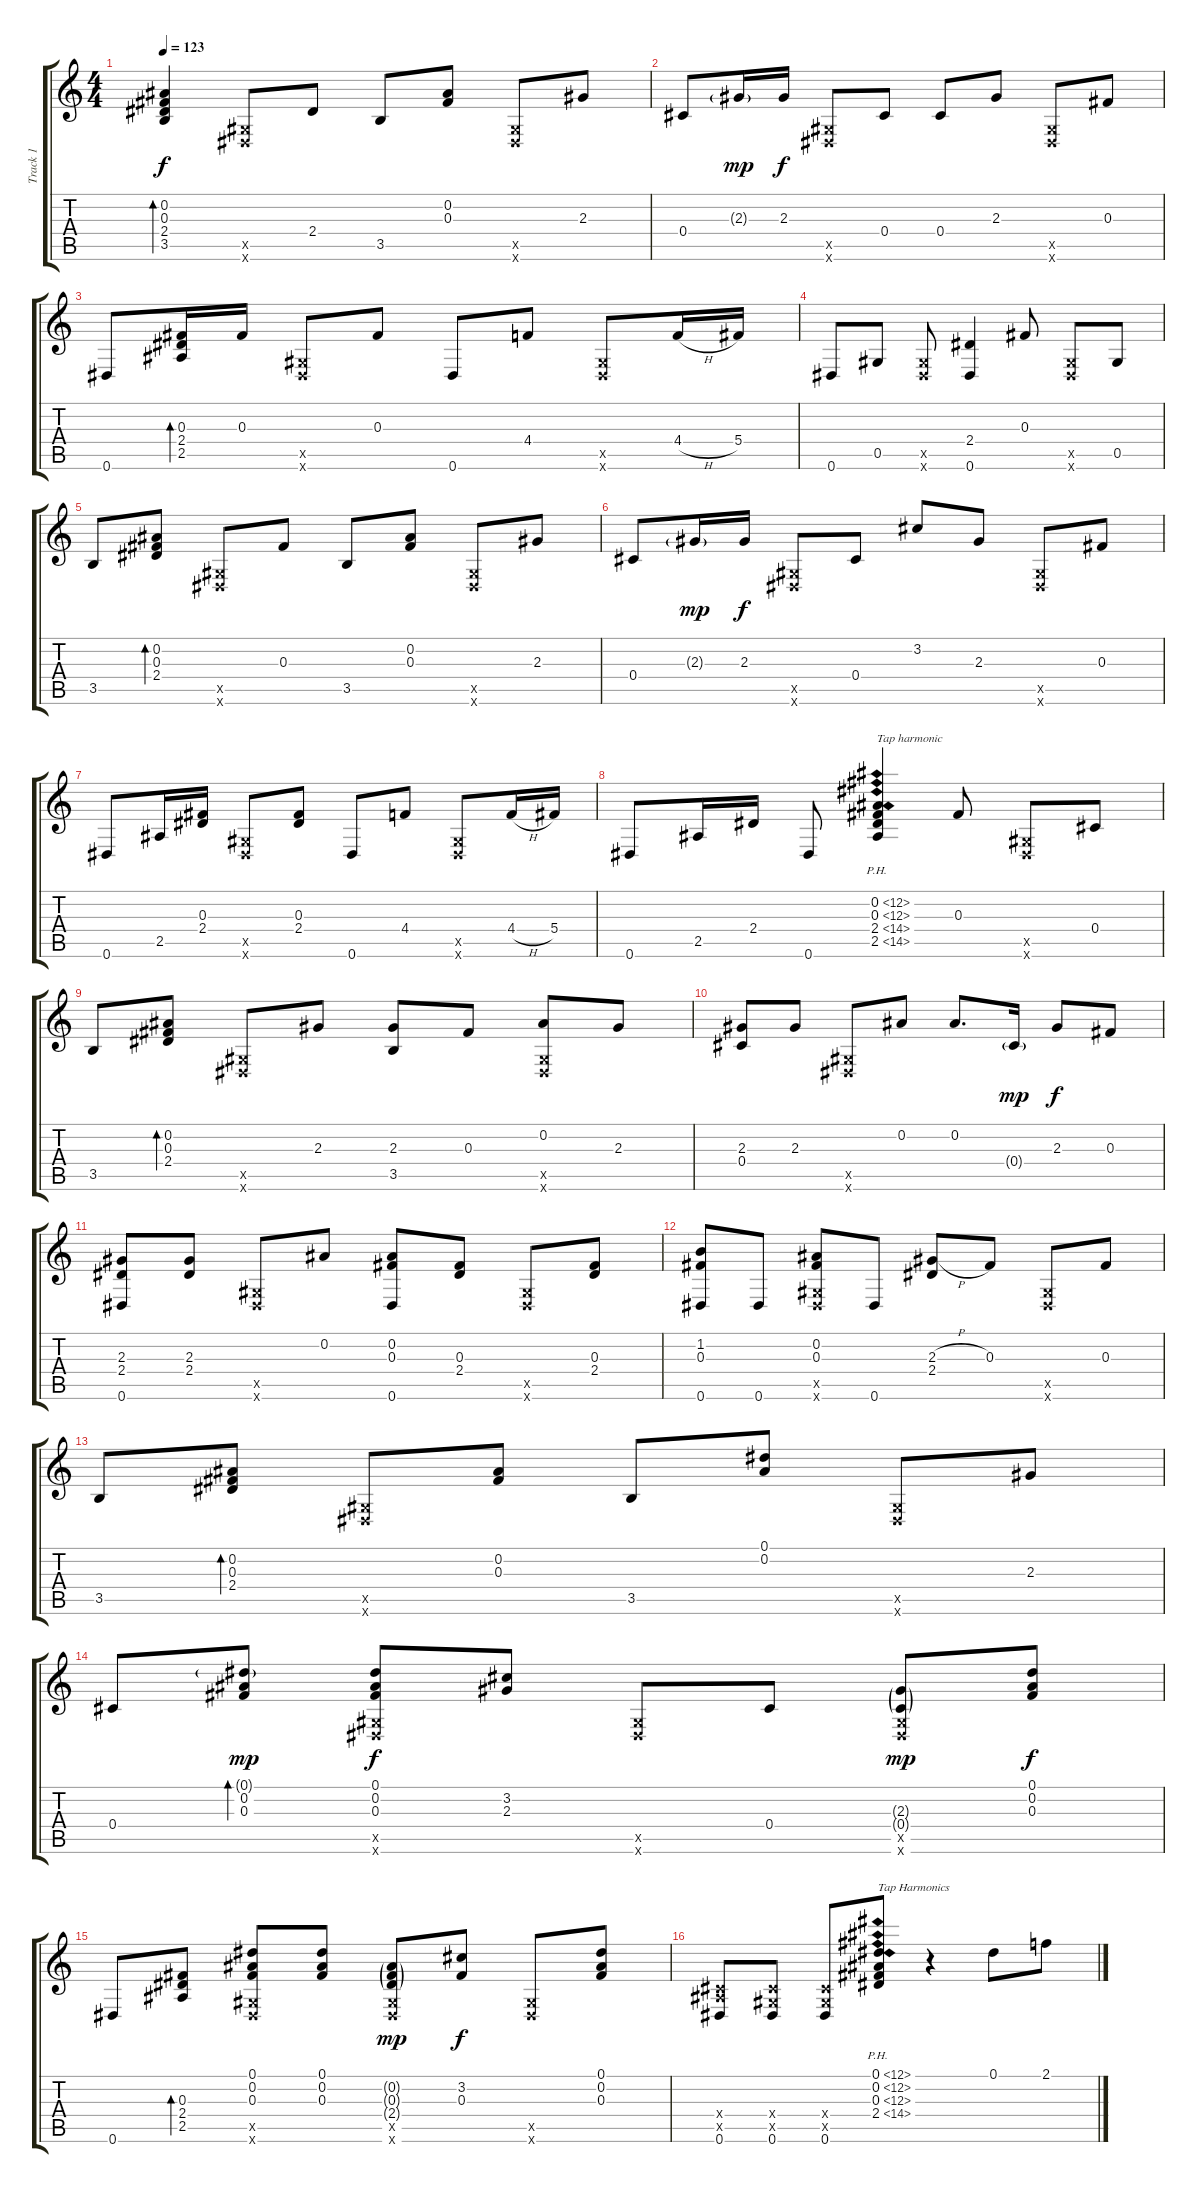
\track ("Track 1" "Track 1") {instrument acousticguitarsteel}
\staff {score tabs}
\tuning (Eb4 Bb3 Gb3 Db3 Ab2 Eb2) {hide}
\ts (4 4)
\tempo 123
\clef g2
\ks c
(0.2 0.3 2.4 3.5).4{bd 120 dy f} (0.5{x} 0.6{x}).8 2.4.8 3.5.8 (0.2 0.3).8 (0.5{x} 0.6{x}).8 2.3.8 |
0.4.8 2.3{g}.16{dy mp} 2.3.16{dy f} (0.5{x} 0.6{x}).8 0.4.8 0.4.8 2.3.8 (0.5{x} 0.6{x}).8 0.3.8 |
0.6.8 (0.3 2.4 2.5).16{bd 120} 0.3.16 (0.5{x} 0.6{x}).8 0.3.8 0.6.8 4.4.8 (0.5{x} 0.6{x}).8 4.4{h}.16 5.4.16 |
0.6.8 0.5.8 (0.5{x} 0.6{x}).8 (2.4 0.6).4 0.3.8 (0.5{x} 0.6{x}).8 0.5.8 |
3.5.8 (0.2 0.3 2.4).8{bd 120} (0.5{x} 0.6{x}).8 0.3.8 3.5.8 (0.2 0.3).8 (0.5{x} 0.6{x}).8 2.3.8 |
0.4.8 2.3{g}.16{dy mp} 2.3.16{dy f} (0.5{x} 0.6{x}).8 0.4.8 3.2.8 2.3.8 (0.5{x} 0.6{x}).8 0.3.8 |
0.6.8 2.5.16 (0.3 2.4).16 (0.5{x} 0.6{x}).8 (0.3 2.4).8 0.6.8 4.4.8 (0.5{x} 0.6{x}).8 4.4{h}.16 5.4.16 |
0.6.8 2.5.16 2.4.16 0.6.8 (0.2{ph 12} 0.3{ph 12} 2.4{ph 12} 2.5{ph 12}).4{txt "Tap harmonic"} 0.3.8 (0.5{x} 0.6{x}).8 0.4.8 |
3.5.8 (0.2 0.3 2.4).8{bd 120} (0.5{x} 0.6{x}).8 2.3.8 (2.3 3.5).8 0.3.8 (0.2 0.5{x} 0.6{x}).8 2.3.8 |
(2.3 0.4).8 2.3.8 (0.5{x} 0.6{x}).8 0.2.8 0.2.8{d} 0.4{g}.16{dy mp} 2.3.8{dy f} 0.3.8 |
(2.3 2.4 0.6).8 (2.3 2.4).8 (0.5{x} 0.6{x}).8 0.2.8 (0.2 0.3 0.6).8 (0.3 2.4).8 (0.5{x} 0.6{x}).8 (0.3 2.4).8 |
(1.2 0.3 0.6).8 0.6.8 (0.2 0.3 0.5{x} 0.6{x}).8 0.6.8 (2.3{h} 2.4).8 0.3.8 (0.5{x} 0.6{x}).8 0.3.8 |
3.5.8 (0.2 0.3 2.4).8{bd 60} (0.5{x} 0.6{x}).8 (0.2 0.3).8 3.5.8 (0.1 0.2).8 (0.5{x} 0.6{x}).8 2.3.8 |
0.4.8 (0.1{g} 0.2 0.3).8{bd 60 dy mp} (0.1 0.2 0.3 0.5{x} 0.6{x}).8{dy f} (3.2 2.3).8 (0.5{x} 0.6{x}).8 0.4.8 (2.3{g} 0.4{g} 0.5{x} 0.6{x}).8{dy mp} (0.1 0.2 0.3).8{dy f} |
0.6.8 (0.3 2.4 2.5).8{bd 120} (0.1 0.2 0.3 0.5{x} 0.6{x}).8 (0.1 0.2 0.3).8 (0.2{g} 0.3{g} 2.4{g} 0.5{x} 0.6{x}).8{dy mp} (3.2 0.3).8{dy f} (0.5{x} 0.6{x}).8 (0.1 0.2 0.3).8 |
(0.4{x} 2.5{x} 0.6).8 (0.4{x} 0.5{x} 0.6).8 (0.4{x} 0.5{x} 0.6).8 (0.1{ph 12} 0.2{ph 12} 0.3{ph 12} 2.4{ph 12}).8{txt "Tap Harmonics"} r.4 0.1.8 2.1.8
